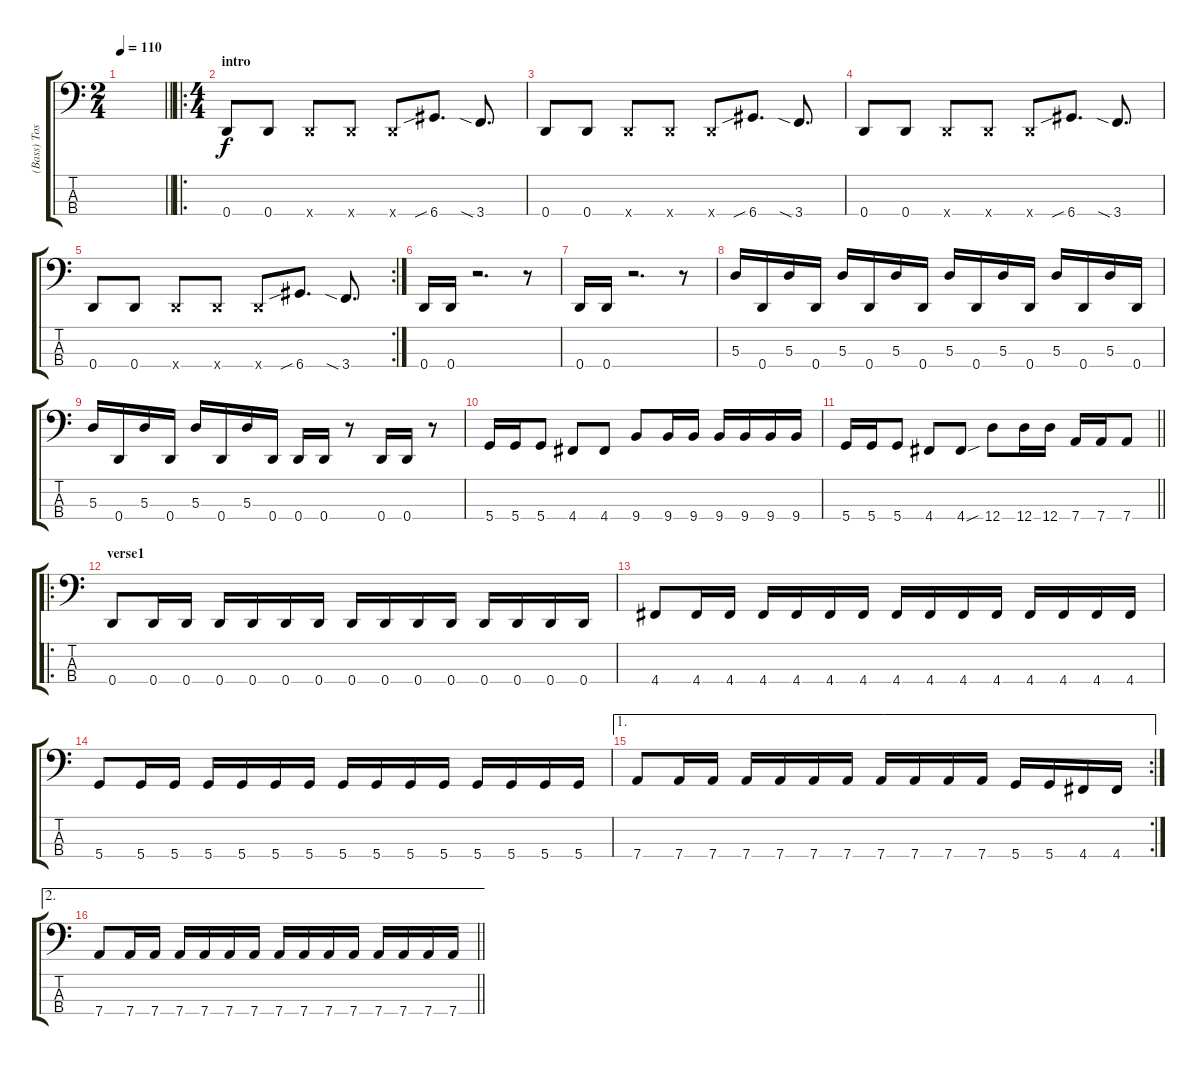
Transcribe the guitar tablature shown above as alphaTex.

\track ("(Bass) Toshiya" "(Bass) Tos") {instrument electricbasspick}
\staff {score tabs}
\tuning (G2 D2 A1 D1) {hide}
\ts (2 4)
\tempo 110
\clef f4
\barLineRight lightlight
\ks c
|
\ro
\ts (4 4)
\section ("" "intro")
0.4.8 0.4.8 0.4{x}.8 0.4{x}.8 0.4{x}.8 6.4{sib}.8{d} 3.4{sia}.8{d} |
0.4.8 0.4.8 0.4{x}.8 0.4{x}.8 0.4{x}.8 6.4{sib}.8{d} 3.4{sia}.8{d} |
0.4.8 0.4.8 0.4{x}.8 0.4{x}.8 0.4{x}.8 6.4{sib}.8{d} 3.4{sia}.8{d} |
\rc 2
0.4.8 0.4.8 0.4{x}.8 0.4{x}.8 0.4{x}.8 6.4{sib}.8{d} 3.4{sia}.8{d} |
0.4.16 0.4.16 r.2{d} r.8 |
0.4.16 0.4.16 r.2{d} r.8 |
5.3.16 0.4.16 5.3.16 0.4.16 5.3.16 0.4.16 5.3.16 0.4.16 5.3.16 0.4.16 5.3.16 0.4.16 5.3.16 0.4.16 5.3.16 0.4.16 |
5.3.16 0.4.16 5.3.16 0.4.16 5.3.16 0.4.16 5.3.16 0.4.16 0.4.16 0.4.16 r.8 0.4.16 0.4.16 r.8 |
5.4.16 5.4.16 5.4.8 4.4.8 4.4.8 9.4.8 9.4.16 9.4.16 9.4.16 9.4.16 9.4.16 9.4.16 |
\barLineRight lightlight
5.4.16 5.4.16 5.4.8 4.4.8 4.4{sou}.8 12.4.8 12.4.16 12.4.16 7.4.16 7.4.16 7.4.8 |
\ro
\section ("" "verse1")
0.4.8 0.4.16 0.4.16 0.4.16 0.4.16 0.4.16 0.4.16 0.4.16 0.4.16 0.4.16 0.4.16 0.4.16 0.4.16 0.4.16 0.4.16 |
4.4.8 4.4.16 4.4.16 4.4.16 4.4.16 4.4.16 4.4.16 4.4.16 4.4.16 4.4.16 4.4.16 4.4.16 4.4.16 4.4.16 4.4.16 |
5.4.8 5.4.16 5.4.16 5.4.16 5.4.16 5.4.16 5.4.16 5.4.16 5.4.16 5.4.16 5.4.16 5.4.16 5.4.16 5.4.16 5.4.16 |
\ae 1
\rc 2
7.4.8 7.4.16 7.4.16 7.4.16 7.4.16 7.4.16 7.4.16 7.4.16 7.4.16 7.4.16 7.4.16 5.4.16 5.4.16 4.4.16 4.4.16 |
\ae 2
\barLineRight lightlight
7.4.8 7.4.16 7.4.16 7.4.16 7.4.16 7.4.16 7.4.16 7.4.16 7.4.16 7.4.16 7.4.16 7.4.16 7.4.16 7.4.16 7.4.16
